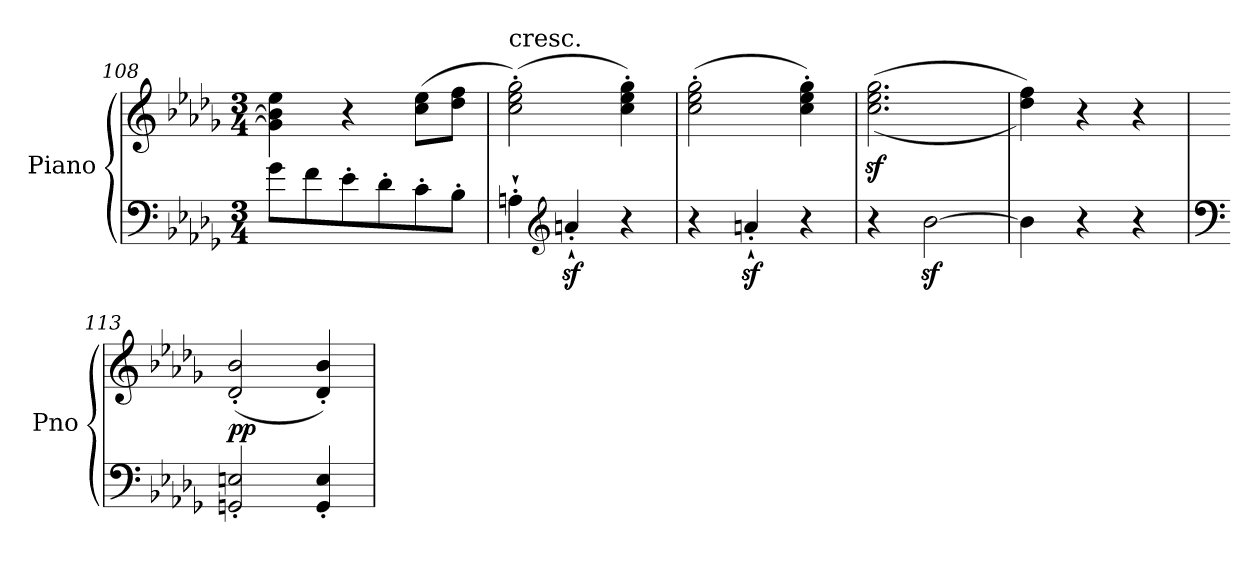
**kern	**kern	**dynam
*part1	*part1	*part1
*staff2	*staff1	*staff1/2
*I"Piano	*	*
*I'Pno	*	*
*clefF4	*clefG2	*
*k[b-e-a-d-g-]	*k[b-e-a-d-g-]	*
*D-:	*D-:	*
*M3/4	*M3/4	*
=108	=108	=108
8g-\L	4g-\] 4b-\] 4ee-\	.
8f\	.	.
8e-'\	4r	.
8d-'\	.	.
8c'\	(>8cc\ 8ee-\L	.
8B-'\J	8dd-\ 8ff\J	.
=109	=109	=109
!	!LO:TX:a:t=cresc.	!
4An'`\	(>2cc\' 2ee-\' 2gg-\')	.
*clefG2	*	*
4anz<'`/	.	.
4r	4cc\' 4ee-\' 4gg-\')	.
=110	=110	=110
4r	(>2cc\' 2ee-\' 2gg-\'	.
4anz<'`/	.	.
4r	4cc\' 4ee-\' 4gg-\')	.
=111	=111	=111
4r	(>(>2.cc\z< 2.ee-\z< 2.gg-\z<	.
[2b-z<\	.	.
=112	=112	=112
4b-\]	4dd-\ 4ff\))	.
4r	4r	.
4r	4r	.
=113	=113	=113
*clefF4	*	*
!	!	!LO:DY:b
2GGn/' 2En/'	(<2d-/' 2b-/'	pp
4GG/' 4E/'	4d-/' 4b-/')	.
=	=	=
*-	*-	*-
